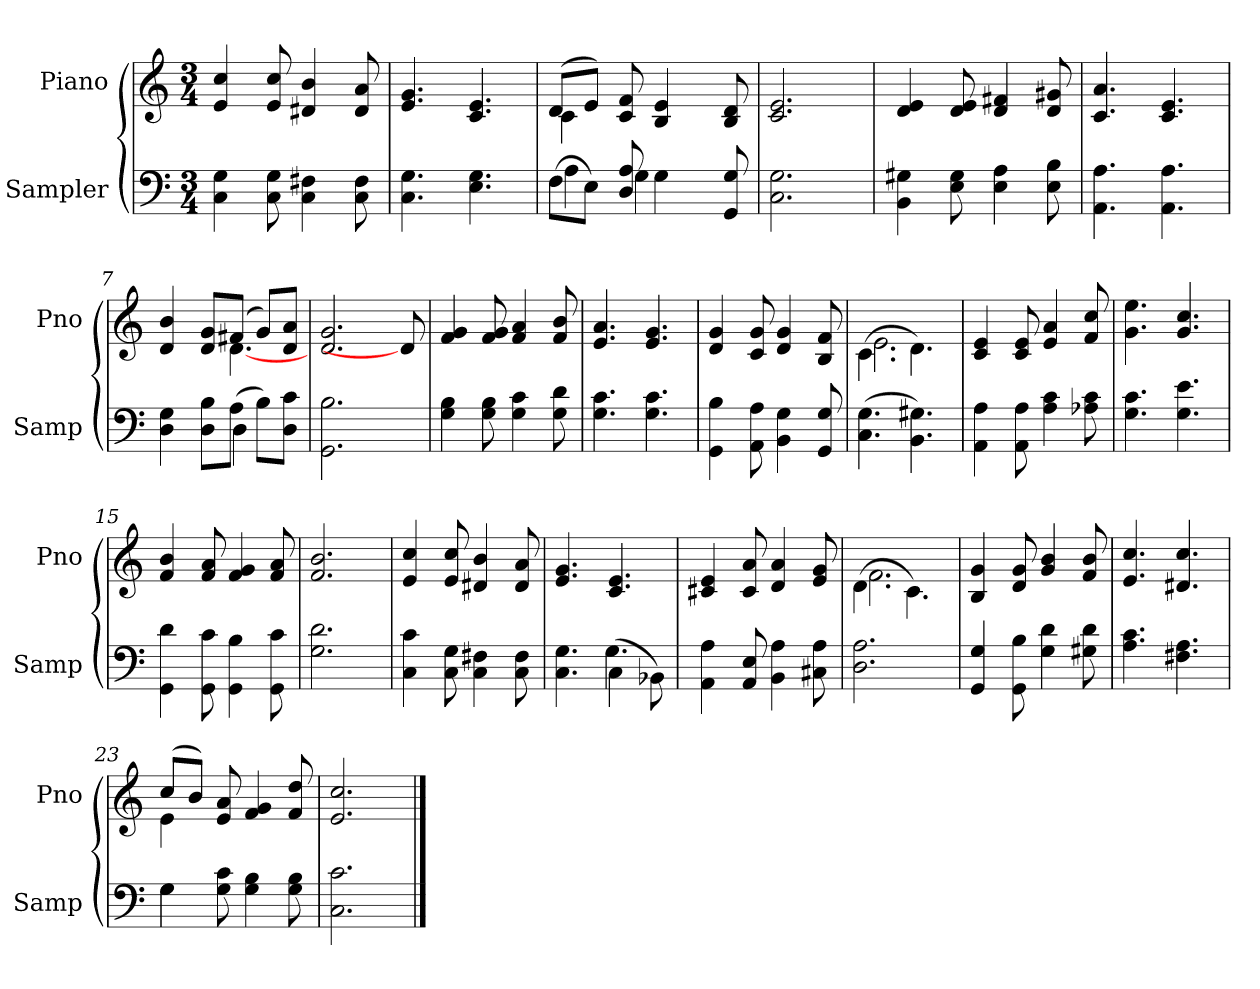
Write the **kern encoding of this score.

**kern	**kern
*part2	*part1
*staff2	*staff1
*I"Sampler	*I"Piano
*I'Samp	*I'Pno
*clefF4	*clefG2
*M3/4	*M3/4
=1	=1
4C 4G	4e 4cc
8C 8G	8e 8cc
4C 4F#X	4d#X 4b
8C 8F#	8d# 8a
=2	=2
4.C 4.G	4.e 4.g
4.E 4.G	4.c 4.e
=3	=3
*^	*^
(8F\L	4A	(8d/L	4c
8E\J)	.	8e/J)	.
8D 8A	4G	8c 8f	2ryy
4G\	.	4B 4e	.
.	4ryy	.	.
8GG 8G	.	8B 8d	.
*v	*v	*	*
*	*v	*v
=4	=4
2.C 2.G	2.c 2.e
=5	=5
4BB 4G#X	4d 4e
8E 8G#	8d 8e
4E 4A	4d 4f#X
8E 8B	8d 8g#X
=6	=6
4.AA 4.A	4.c 4.a
4.AA 4.A	4.c 4.e
=7	=7
*^	*^
4D 4G	4.ryy	4d 4b	4.ryy
8D\ 8B\L	.	8d/ 8g/L	.
(8A\J	4D	(8f#X/J	[4.d
8B\L)	.	8g/L)	.
8D\ 8c\J	8ryy	8d/ 8a/J	.
*v	*v	*	*
*	*v	*v
=8	=8
2.GG 2.B	2.d 2.g
8ryy	8d]
=9	=9
4G 4B	4f 4g
8G 8B	8f 8g
4G 4c	4f 4a
8G 8d	8f 8b
=10	=10
4.G 4.c	4.e 4.a
4.G 4.c	4.e 4.g
=11	=11
4GG 4B	4d 4g
8AA 8A	8c 8g
4BB 4G	4d 4g
8GG 8G	8B 8f
=12	=12
*	*^
(4.C 4.G	(4.c\	2.e
4.BB 4.G#X)	4.d\)	.
*	*v	*v
=13	=13
4AA 4A	4c 4e
8AA 8A	8c 8e
4A 4c	4e 4a
8A-X 8c	8f 8cc
=14	=14
4.G 4.c	4.g 4.ee
4.G 4.e	4.g 4.cc
=15	=15
4GG 4d	4f 4b
8GG 8c	8f 8a
4GG 4B	4f 4g
8GG 8c	8f 8a
=16	=16
2.G 2.d	2.f 2.b
=17	=17
4C 4c	4e 4cc
8C 8G	8e 8cc
4C 4F#X	4d#X 4b
8C 8F#	8d# 8a
=18	=18
*^	*
4.C 4.G	4.ryy	4.e 4.g
(4C\	4.G	4.c 4.e
8BB-X\)	.	.
*v	*v	*
=19	=19
4AA 4A	4c#X 4e
8AA 8E	8c# 8a
4BB 4A	4d 4a
8C#X 8A	8e 8g
=20	=20
*	*^
2.D 2.A	(4.d\	2.f
.	4.c\)	.
*	*v	*v
=21	=21
4GG 4G	4B 4g
8GG 8B	8d 8g
4G 4d	4g 4b
8G#X 8d	8f 8b
=22	=22
4.A 4.c	4.e 4.cc
4.F#X 4.A	4.d#X 4.cc
=23	=23
*^	*^
4G\	4G	(8cc/L	4e
.	.	8b/J)	.
8G 8c	2ryy	8e 8a	2ryy
4G 4B	.	4f 4g	.
8G 8B	.	8f 8dd	.
*v	*v	*	*
*	*v	*v
=24	=24
2.C 2.c	2.e 2.cc
==	==
*-	*-
